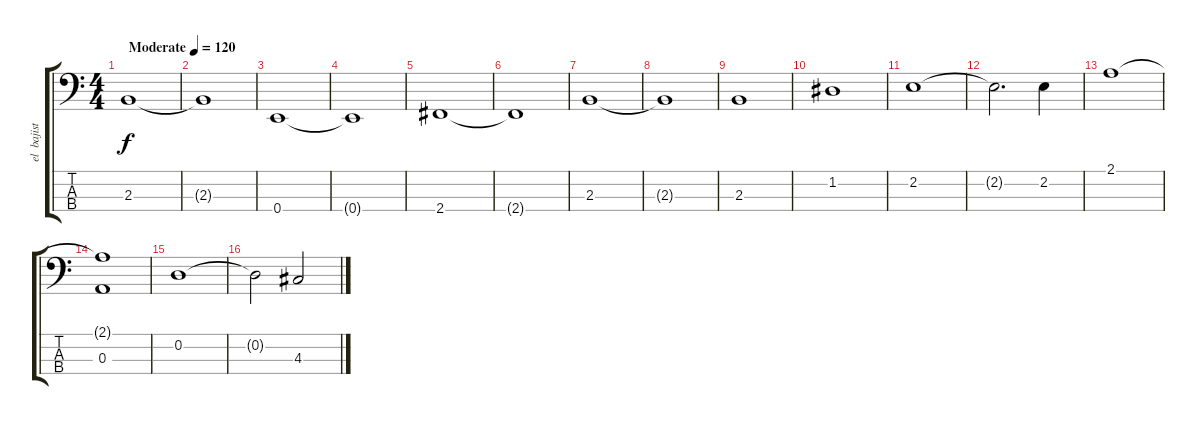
\track ("el  bajista" "el  bajist") {instrument electricbassfinger}
\staff {score tabs}
\tuning (G2 D2 A1 E1) {hide}
\ts (4 4)
\tempo (120 "Moderate")
\clef f4
\ks c
2.3.1{dy f volume 6 instrument electricbassfinger} |
2.3{t}.1 |
0.4.1 |
0.4{t}.1 |
2.4.1 |
2.4{t}.1 |
2.3.1 |
2.3{t}.1 |
2.3.1 |
1.2.1 |
2.2.1 |
2.2{t}.2{d} 2.2.4 |
2.1.1 |
(2.1{t} 0.3).1 |
0.2.1 |
0.2{t}.2 4.3.2
